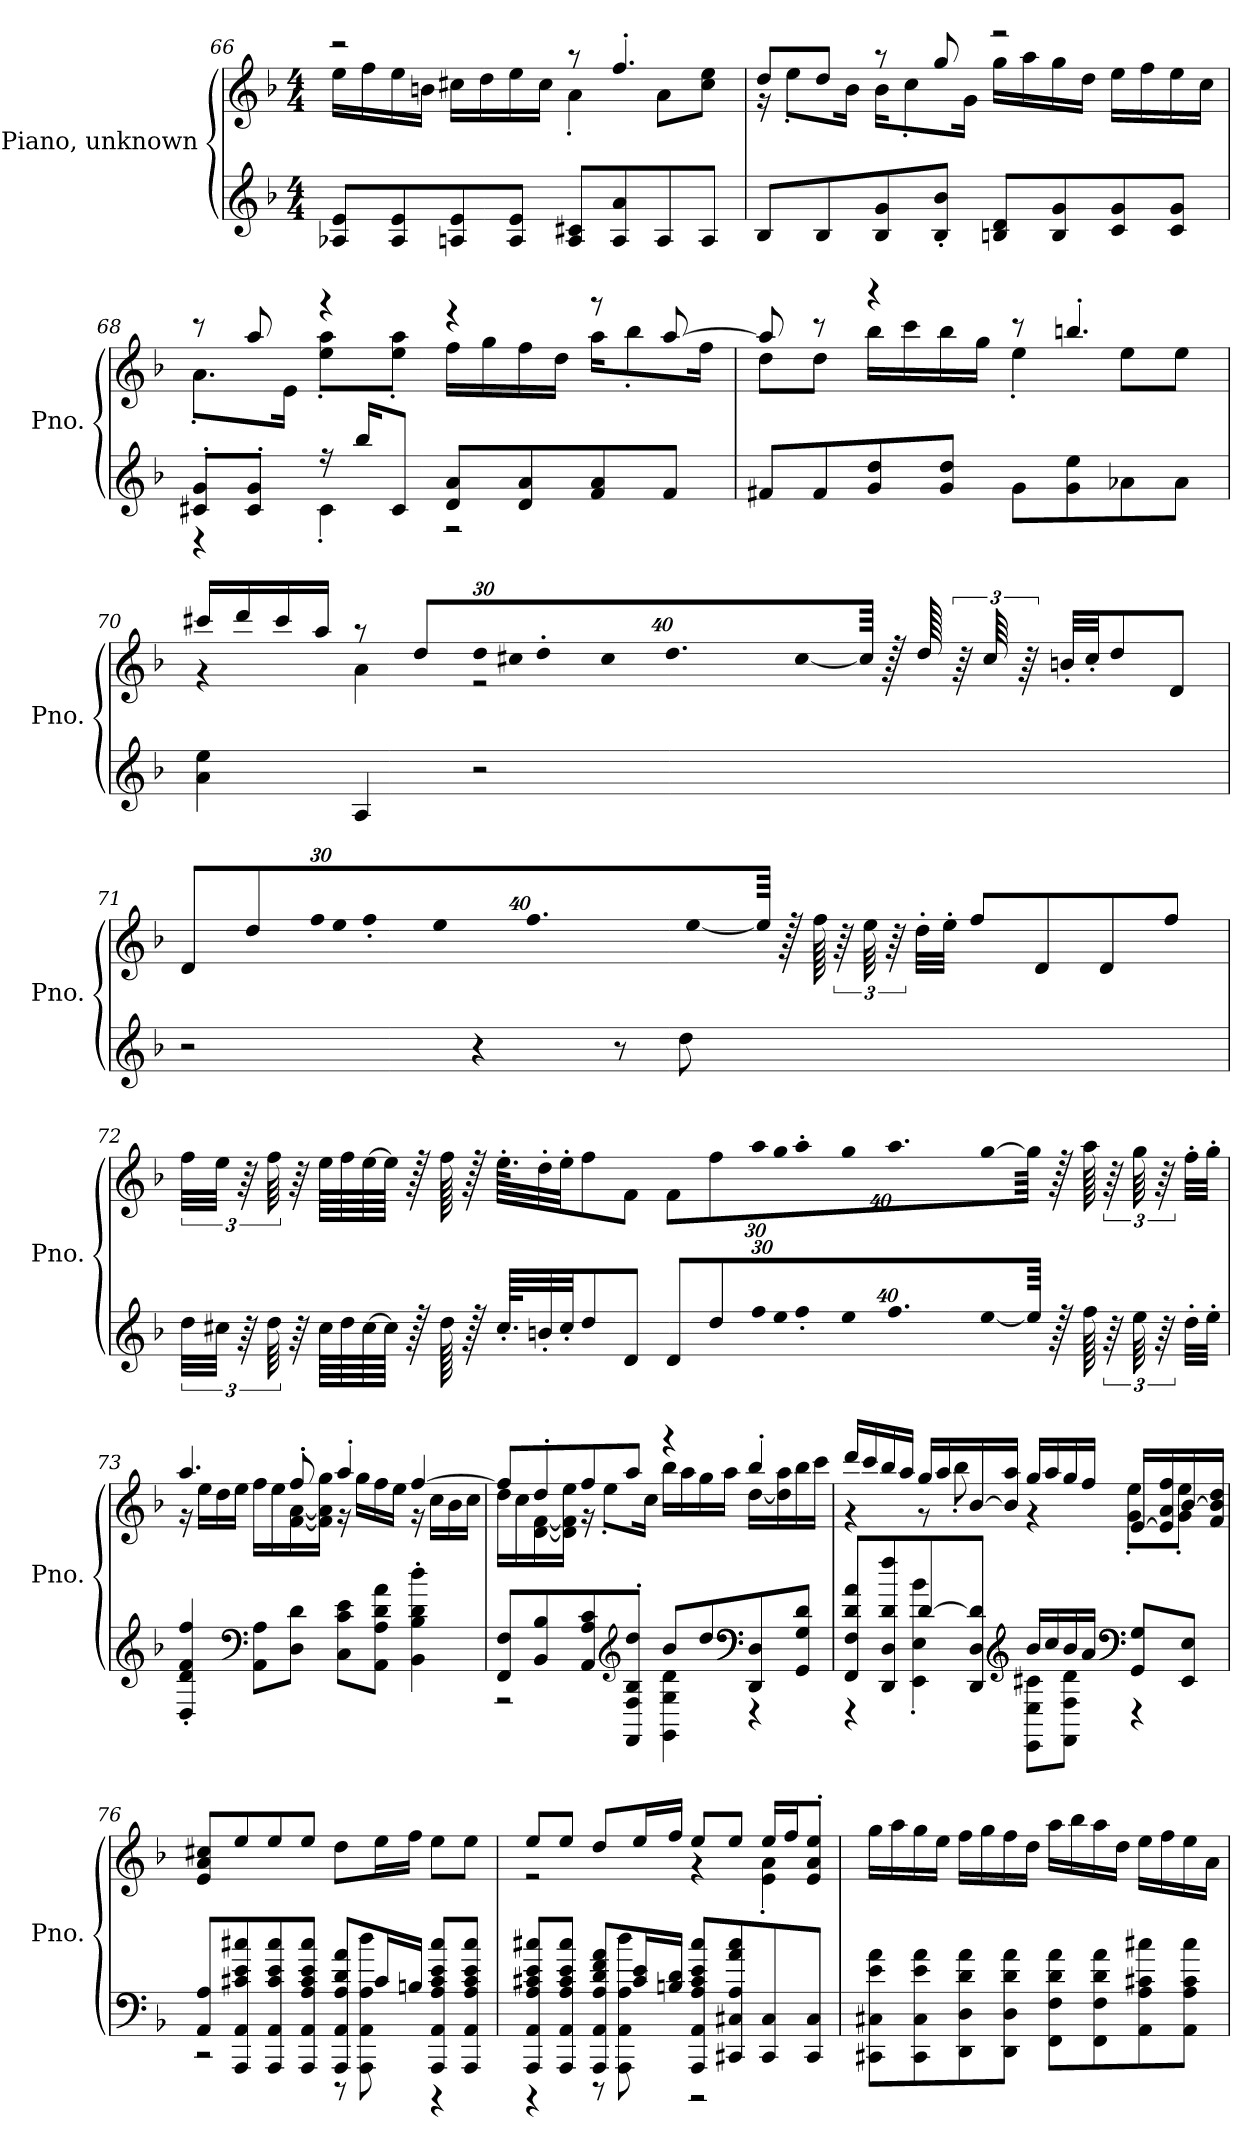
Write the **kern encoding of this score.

**kern	**kern
*part1	*part1
*staff2	*staff1
*I"Piano, unknown	*
*I'Pno.	*
*clefG2	*clefG2
*k[b-]	*k[b-]
*M4/4	*M4/4
=66	=66
*	*^
8A-X/ 8e/L	2r	16ee\LL
.	.	16ff\
8A-/ 8e/	.	16ee\
.	.	16bn\JJ
8An/ 8e/	.	16cc#X\LL
.	.	16dd\
8A/ 8e/J	.	16ee\
.	.	16cc#\JJ
8A/ 8c#X/L	8r	4a'\
8A/ 8a/	4.ff'/	.
8A/	.	8a\L
8A/J	.	8cc#\ 8ee\J
!!LO:LB:g=z	!!
=67	=67	=67
8B-/L	8dd/L	16r
.	.	8ee'\L
8B-/	8dd/J	.
.	.	16b-\Jk
8B-/ 8g/	8r	16b-\KL
.	.	8cc'\
8B-/' 8b-/'J	8gg/	.
.	.	16g\Jk
8Bn/ 8d/L	2r	16gg\LL
.	.	16aa\
8B/ 8g/	.	16gg\
.	.	16dd\JJ
8c/ 8g/	.	16ee\LL
.	.	16ff\
8c/ 8g/J	.	16ee\
.	.	16cc\JJ
=68	=68	=68
*^	*	*
8c#X/' 8g/'L	4r	8r	8.a'\L
8c#/' 8g/'J	.	8aa/	.
.	.	.	16e\Jk
16r	4c#'\	4r	8ee\' 8aa\'L
16bb-/KL	.	.	.
8c#/J	.	.	8ee\' 8aa\'J
8d/ 8a/L	2r	4r	16ff\LL
.	.	.	16gg\
8d/ 8a/	.	.	16ff\
.	.	.	16dd\JJ
8f/ 8a/	.	8r	16aa\KL
.	.	.	8bb-'\
8f/J	.	[8aa/	.
.	.	.	16ff\Jk
*v	*v	*	*
=69	=69	=69
8f#X/L	8aa/]	8dd\L
8f#/	8r	8dd\J
8g/ 8dd/	4r	16bb-\LL
.	.	16ccc\
8g/ 8dd/J	.	16bb-\
.	.	16gg\JJ
8g\L	8r	4ee'\
8g\ 8ee\	4.bbn'/	.
8a-X\	.	8ee\L
8a-\J	.	8ee\J
!!LO:LB:g=z	!!
=70	=70	=70
4a\ 4ee\	16ccc#X/LL	4r
.	16ddd/	.
.	16ccc#/	.
.	16aa/JJ	.
4A/	8r	4a\
.	8dd/L	.
*	*Xbrackettup	*
!	!LO:N:vis=64	!
2r	960%17dd/KLL	2r
!	!LO:N:vis=32	!
.	640%23cc#X/	.
!	!LO:N:vis=64	!
.	960%17dd'/L	.
!	!LO:N:vis=64	!
.	960%17cc#/	.
!	!LO:N:vis=64.	!
.	640%17dd/	.
.	1920ryy	.
!	!LO:N:vis=256	!
.	[1920%17cc#/K	.
.	64cc#/JJJJ]	.
.	128r	.
.	128dd/	.
*	*brackettup	*
.	96r	.
.	96cc#/	.
.	96r	.
.	32bn'/LLL	.
.	32cc#'/JJ	.
.	8dd/	.
.	8d/J	.
*	*v	*v
!!LO:LB:g=z
=71	=71
2r	8d/L
.	8dd/
*	*Xbrackettup
!	!LO:N:vis=64
.	960%17ff/KLL
!	!LO:N:vis=32
.	640%23ee/
!	!LO:N:vis=64
.	960%17ff'/L
!	!LO:N:vis=64
.	960%17ee/
!	!LO:N:vis=64.
.	640%17ff/
.	1920ryy
!	!LO:N:vis=256
.	[1920%17ee/K
.	64ee/JJJJ]
.	128r
.	128ff\
*	*brackettup
.	96r
.	96ee\
.	96r
.	32dd'\LLL
.	32ee'\JJJ
4r	8ff/L
.	8d/
8r	8d/
8dd\	8ff/J
!!LO:PB:g=z
=72	=72
48dd\LLL	48ff\LLL
48cc#X\JJJ	48ee\JJJ
96r	96r
96dd\	96ff\
64r	64r
64cc#\LLLL	64ee\LLLL
64dd\	64ff\
[64cc#\	[64ee\
64cc#\JJJJ]	64ee\JJJJ]
128r	128r
128dd\	128ff\
128r	128r
64.cc#'/KLLL	64.ee'\KLLL
32bn'/	32dd'\
32cc#'/JJ	32ee'\JJ
8dd/	8ff\
8d/J	8f\J
8d/L	8f\L
8dd/	8ff\
*Xbrackettup	*
!LO:N:vis=64	!
*	*Xbrackettup
!	!LO:N:vis=64
960%17ff/KLL	960%17aa\KLL
!LO:N:vis=32	!LO:N:vis=32
640%23ee/	640%23gg\
!LO:N:vis=64	!LO:N:vis=64
960%17ff'/L	960%17aa'\L
!LO:N:vis=64	!LO:N:vis=64
960%17ee/	960%17gg\
!LO:N:vis=64.	!LO:N:vis=64.
640%17ff/	640%17aa\
1920ryy	1920ryy
!LO:N:vis=256	!LO:N:vis=256
[1920%17ee/K	[1920%17gg\K
64ee/JJJJ]	64gg\JJJJ]
128r	128r
128ff\	128aa\
*brackettup	*brackettup
96r	96r
96ee\	96gg\
96r	96r
32dd'\LLL	32ff'\LLL
32ee'\JJJ	32gg'\JJJ
!!LO:LB:g=z
=73	=73
*	*^
4D/' 4d/' 4f/' 4ff/'	4.aa/	16r
.	.	16ee\LL
.	.	16dd\
.	.	16ee\JJ
*clefF4	*	*
8AA\ 8A\L	.	16ff\LL
.	.	16ee\
8D\ 8d\J	8ff'/	[16f\ [16a\
.	.	16f\] 16a\] 16gg\JJ
8C\ 8c\ 8e\L	4aa'/	16r
.	.	16gg\LL
8AA\ 8A\ 8d\ 8a\J	.	16ff\
.	.	16ee\JJ
4BB-\' 4B-\' 4d\' 4dd\'	[4ff/	16r
.	.	16cc\LL
.	.	16b-\
.	.	16cc\JJ
=74	=74	=74
*^	*	*
8FF/ 8F/L	2r	8ff/L]	16dd\LL
.	.	.	16cc\
8BB-/ 8B-/	.	8dd'/	[16d\ [16f\
.	.	.	16d\] 16f\] 16ee\JJ
8AA/ 8A/ 8c/	.	8ff/	16r
.	.	.	8ee'\L
*clefG2	*	*	*
8FF/' 8F/' 8B-/' 8dd/'J	.	8aa/J	.
.	.	.	16cc\Jk
8b-/L	4GG\ 4G\ 4d\	4r	16bb-\LL
.	.	.	16aa\
8dd/	.	.	16gg\
.	.	.	16aa\JJ
*clefF4	*	*	*
8DD/ 8D/	4r	4bb-'/	[16dd\LL
.	.	.	16dd\] 16aa\
8GG/ 8G/ 8d/J	.	.	16bb-\
.	.	.	16ccc\JJ
!!LO:LB:g=z	!!
=75	=75	=75	=75
8FF/ 8F/ 8d/ 8a/L	4r	16ddd/LL	4r
.	.	16ccc/	.
8DD/ 8D/ 8d/ 8ff/	.	16bb-/	.
.	.	16aa/JJ	.
[8d/	4EE\' 4E\' 4b-\'	16gg/LL	8r
.	.	16aa/	.
8DD/ 8D/ 8d/]J	.	[16b-/	8bb-'\
.	.	16b-/] 16aa/JJ	.
*clefG2	*	*	*
16b-/LL	8EE\ 8E\ 8c#X\L	16gg/LL	4r
16cc/	.	16aa/	.
16b-/	8FF\ 8F\ 8d\J	16gg/	.
16a/JJ	.	16ff/JJ	.
*clefF4	*	*	*
8GG/ 8G/L	4r	[16e/LL	8g\' 8ee\'L
.	.	16e/] 16a/ 16ff/	.
8EE/ 8E/J	.	[16b-/	8g\' 8ee\'J
.	.	16f/ 16b-/] 16dd/JJ	.
*	*	*v	*v
=76	=76	=76
8AA/ 8A/L	2r	8e/ 8a/ 8cc#X/L
8AAA/ 8AA/ 8c#X/ 8e/ 8cc#X/	.	8ee/
8AAA/ 8AA/ 8c#/ 8e/ 8cc#/	.	8ee/
8AAA/ 8AA/ 8A/ 8c#/ 8e/ 8cc#/J	.	8ee/J
8AAA/ 8AA/ 8A/ 8d/ 8a/L	8r	8dd\L
16c#/L	8AAA\ 8AA\ 8A\ 8dd\	16ee\L
16Bn/JJ	.	16ff\JJ
8AAA/ 8AA/ 8A/ 8c#/ 8e/ 8cc#/L	4r	8ee\L
8AAA/ 8AA/ 8A/ 8c#/ 8e/ 8cc#/J	.	8ee\J
!!LO:LB:g=z
=77	=77	=77
*	*	*^
8AAA/ 8AA/ 8A/ 8c#X/ 8e/ 8cc#X/L	4r	8ee/L	2r
8AAA/ 8AA/ 8A/ 8c#/ 8e/ 8cc#/J	.	8ee/J	.
8AAA/ 8AA/ 8A/ 8d/ 8f/ 8a/L	8r	8dd/L	.
16c#/ 16e/L	8AAA\ 8AA\ 8A\ 8dd\	16ee/L	.
16Bn/ 16d/JJ	.	16ff/JJ	.
8AAA/ 8AA/ 8A/ 8c#/ 8e/ 8cc#/L	2r	8ee/L	4r
8CC#X/ 8C#X/ 8A/ 8a/ 8cc#/	.	8ee/J	.
8CC#/ 8C#/	.	16ee/LL	4e\' 4a\'
.	.	16ff/J	.
8CC#/ 8C#/J	.	8e/' 8a/' 8ee/'J	.
*v	*v	*	*
*	*v	*v
=78	=78
8CC#X\ 8C#X\ 8e\ 8a\L	16gg\LL
.	16aa\
8CC#\ 8C#\ 8e\ 8a\	16gg\
.	16ee\JJ
8DD\ 8D\ 8d\ 8a\	16ff\LL
.	16gg\
8DD\ 8D\ 8d\ 8a\J	16ff\
.	16dd\JJ
8FF\ 8F\ 8d\ 8a\L	16aa\LL
.	16bb-\
8FF\ 8F\ 8d\ 8a\	16aa\
.	16dd\JJ
8AA\ 8A\ 8c#X\ 8cc#X\	16ee\LL
.	16ff\
8AA\ 8A\ 8c#\ 8cc#\J	16ee\
.	16a\JJ
=	=
*-	*-
